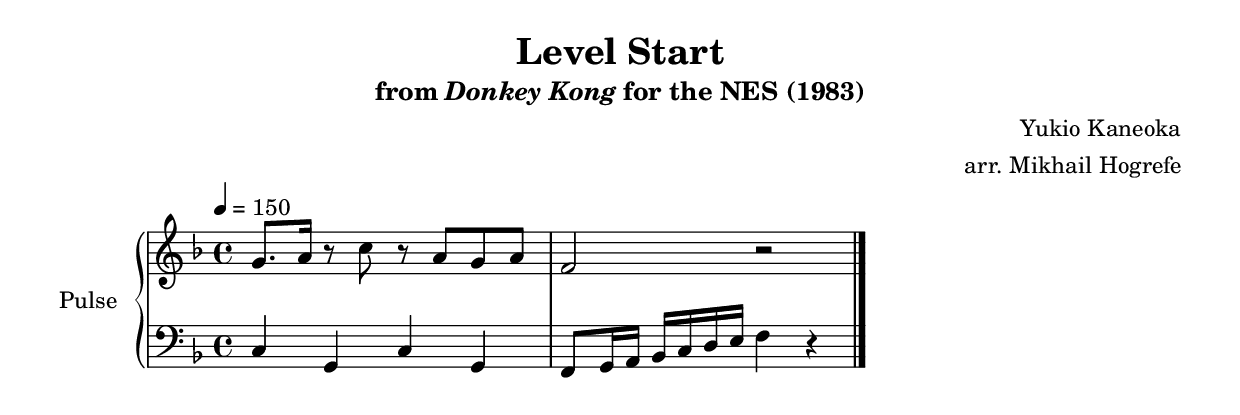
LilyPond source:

\version "2.22.0"

\book {
    \header {
        title = "Level Start"
        subtitle = \markup { "from" {\italic "Donkey Kong"} "for the NES (1983)" }
        composer = "Yukio Kaneoka"
        arranger = "arr. Mikhail Hogrefe"
    }

    \score {
        {
            \new GrandStaff <<
                \set GrandStaff.instrumentName = "Pulse"
                \set GrandStaff.shortInstrumentName = "P."
                \new Staff \relative c'' {
\key f \major
g8. a16 r8 c r a g a |
f2 r |

                }

                \new Staff \relative c {
\key f \major
\clef bass
\tempo 4 = 150
c4 g c g |
f8 g16 a bes c d e f4 r |
\bar "|."
                }
            >>
        }
        \layout {
            \context {
                \Staff
                \RemoveEmptyStaves
            }
            \context {
                \DrumStaff
                \RemoveEmptyStaves
            }
        }
        \midi {}
    }
}
